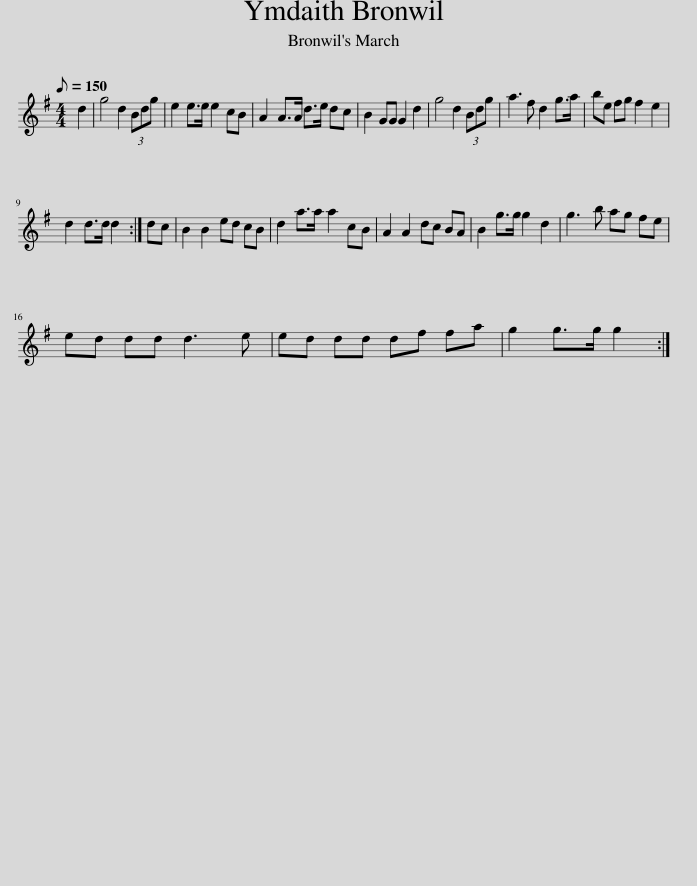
X:1
L:1/8
Q:1/8=150
M:4/4
I:linebreak $
K:G
V:1 treble
V:1
 d2 | g4 d2 (3Bdg | e2 e>e e2 cB | A2 A>A d>e dc | B2 GG G2 d2 | %5
 g4 d2 (3Bdg | a3 f d2 g>a | be fg f2 e2 |$ d2 d>d d2 :| dc | %10
 B2 B2 ed cB | d2 a>a a2 cB | A2 A2 dc BA | B2 g>g g2 d2 | g3 b ag fe |$ %15
 ed dd d3 e | ed dd df fa | g2 g>g g2 :| %18
